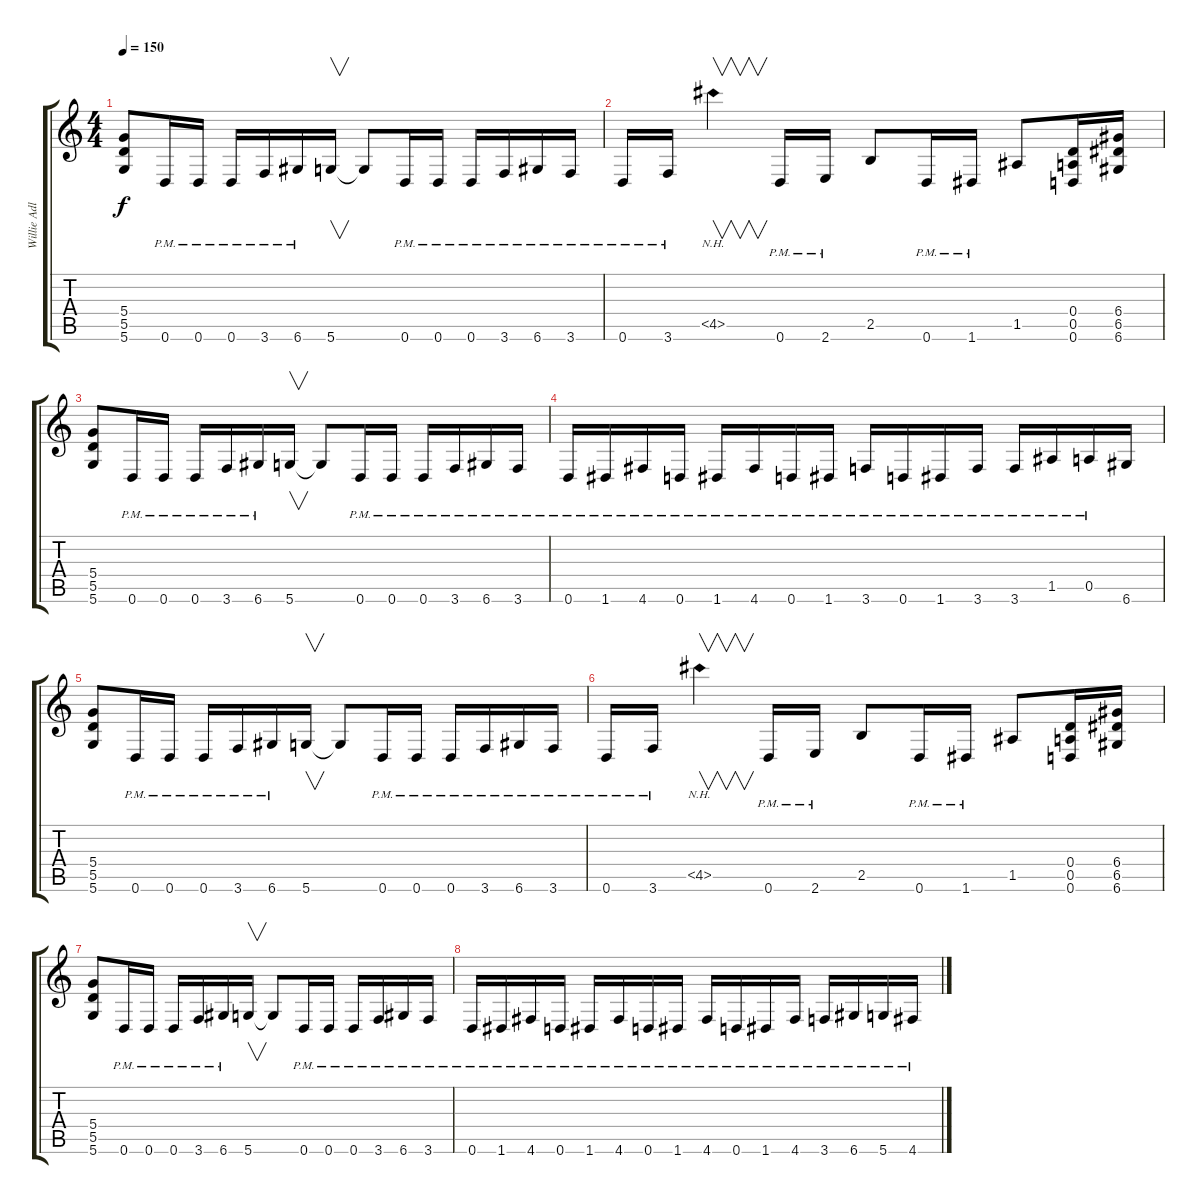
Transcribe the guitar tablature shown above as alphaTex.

\track ("Willie Adler" "Willie Adl") {instrument distortionguitar}
\staff {score tabs}
\tuning (E4 B3 G3 D3 A2 D2) {hide}
\ts (4 4)
\tempo 150
\clef g2
\ks c
(5.4 5.5 5.6).8{dy f} 0.6{pm}.16 0.6{pm}.16 0.6{pm}.16 3.6{pm}.16 6.6{pm}.16 5.6.16{v} 5.6{t}.8 0.6{pm}.16 0.6{pm}.16 0.6{pm}.16 3.6{pm}.16 6.6{pm}.16 3.6{pm}.16 |
0.6{pm}.16 3.6{pm}.16 4.5{nh}.4{v} 0.6{pm}.16 2.6{pm}.16 2.5.8 0.6{pm}.16 1.6{pm}.16 1.5.8 (0.4 0.5 0.6).16 (6.4 6.5 6.6).16 |
(5.4 5.5 5.6).8 0.6{pm}.16 0.6{pm}.16 0.6{pm}.16 3.6{pm}.16 6.6{pm}.16 5.6.16{v} 5.6{t}.8 0.6{pm}.16 0.6{pm}.16 0.6{pm}.16 3.6{pm}.16 6.6{pm}.16 3.6{pm}.16 |
0.6{pm}.16 1.6{pm}.16 4.6{pm}.16 0.6{pm}.16 1.6{pm}.16 4.6{pm}.16 0.6{pm}.16 1.6{pm}.16 3.6{pm}.16 0.6{pm}.16 1.6{pm}.16 3.6{pm}.16 3.6{pm}.16 1.5{pm}.16 0.5{pm}.16 6.6.16 |
(5.4 5.5 5.6).8 0.6{pm}.16 0.6{pm}.16 0.6{pm}.16 3.6{pm}.16 6.6{pm}.16 5.6.16{v} 5.6{t}.8 0.6{pm}.16 0.6{pm}.16 0.6{pm}.16 3.6{pm}.16 6.6{pm}.16 3.6{pm}.16 |
0.6{pm}.16 3.6{pm}.16 4.5{nh}.4{v} 0.6{pm}.16 2.6{pm}.16 2.5.8 0.6{pm}.16 1.6{pm}.16 1.5.8 (0.4 0.5 0.6).16 (6.4 6.5 6.6).16 |
(5.4 5.5 5.6).8 0.6{pm}.16 0.6{pm}.16 0.6{pm}.16 3.6{pm}.16 6.6{pm}.16 5.6.16{v} 5.6{t}.8 0.6{pm}.16 0.6{pm}.16 0.6{pm}.16 3.6{pm}.16 6.6{pm}.16 3.6{pm}.16 |
0.6{pm}.16 1.6{pm}.16 4.6{pm}.16 0.6{pm}.16 1.6{pm}.16 4.6{pm}.16 0.6{pm}.16 1.6{pm}.16 4.6{pm}.16 0.6{pm}.16 1.6{pm}.16 4.6{pm}.16 3.6{pm}.16 6.6{pm}.16 5.6{pm}.16 4.6{pm}.16
